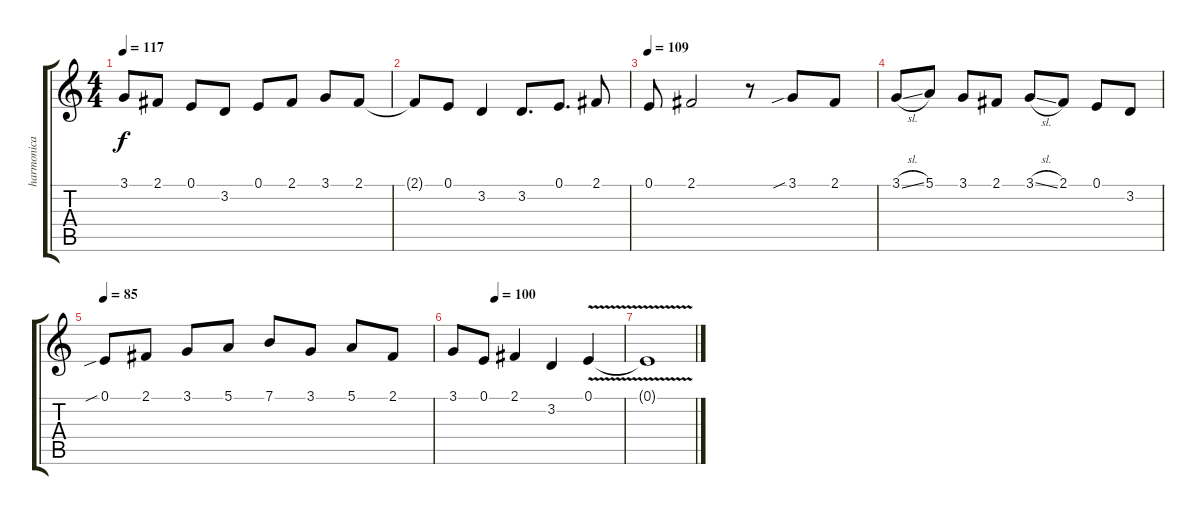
\track ("harmonica" "harmonica") {instrument harmonica}
\staff {score tabs}
\tuning (E4 B3 G3 D3 A2 E2) {hide}
\ts (4 4)
\tempo 117
\clef g2
\ks c
3.1.8{dy f} 2.1.8 0.1.8 3.2.8 0.1.8 2.1.8 3.1.8 2.1.8 |
2.1{t}.8 0.1.8 3.2.4 3.2.8{d} 0.1.8{d} 2.1.8 |
\tempo 109
0.1.8 2.1.2 r.8 3.1{sib}.8 2.1.8 |
3.1{sl}.8 5.1.8 3.1.8 2.1.8 3.1{sl}.8 2.1.8 0.1.8 3.2.8 |
\tempo 85
0.1{sib}.8 2.1.8 3.1.8 5.1.8 7.1.8 3.1.8 5.1.8 2.1.8 |
\tempo (100 0.25)
3.1.8{volume 3} 0.1.8 2.1.4 3.2.4 0.1{v}.4 |
0.1{t}.1
